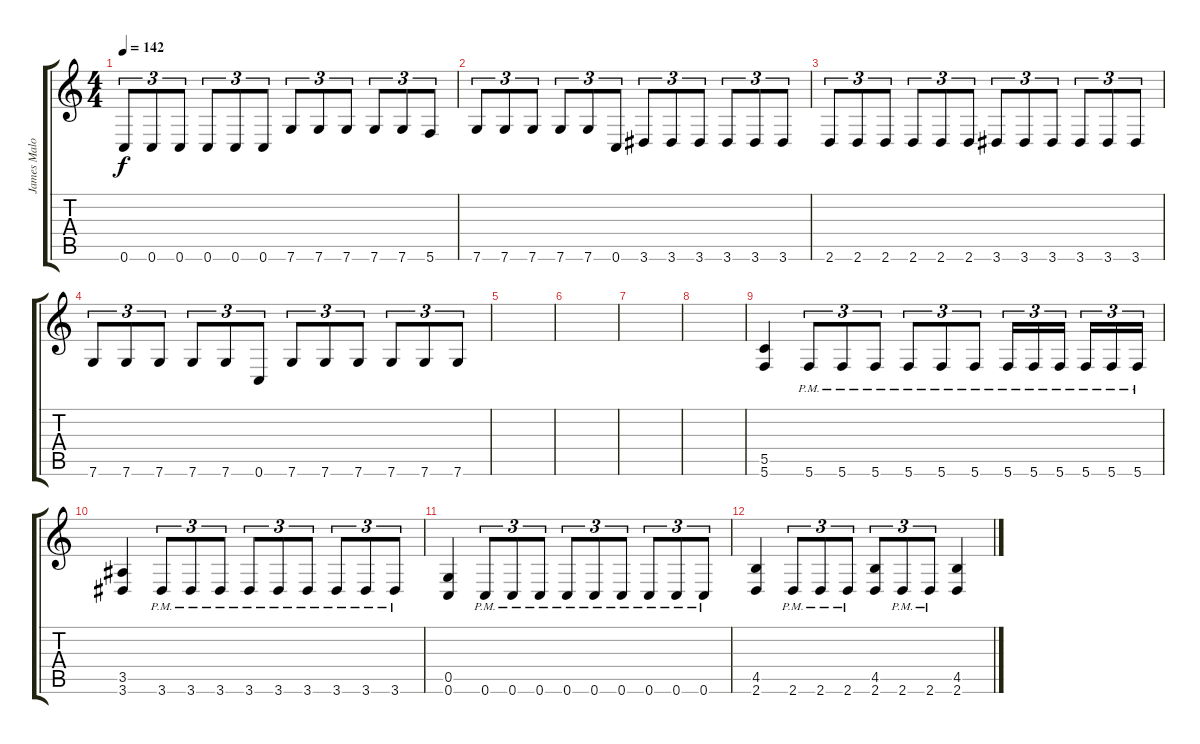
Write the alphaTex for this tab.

\track ("James Malone Backing" "James Malo") {instrument distortionguitar}
\staff {score tabs}
\tuning (D4 A3 F3 C3 G2 C2) {hide}
\ts (4 4)
\tempo 142
\clef g2
\ks c
0.6.8{tu (3 2) dy f} 0.6.8{tu (3 2)} 0.6.8{tu (3 2)} 0.6.8{tu (3 2)} 0.6.8{tu (3 2)} 0.6.8{tu (3 2)} 7.6.8{tu (3 2)} 7.6.8{tu (3 2)} 7.6.8{tu (3 2)} 7.6.8{tu (3 2)} 7.6.8{tu (3 2)} 5.6.8{tu (3 2)} |
7.6.8{tu (3 2)} 7.6.8{tu (3 2)} 7.6.8{tu (3 2)} 7.6.8{tu (3 2)} 7.6.8{tu (3 2)} 0.6.8{tu (3 2)} 3.6.8{tu (3 2)} 3.6.8{tu (3 2)} 3.6.8{tu (3 2)} 3.6.8{tu (3 2)} 3.6.8{tu (3 2)} 3.6.8{tu (3 2)} |
2.6.8{tu (3 2)} 2.6.8{tu (3 2)} 2.6.8{tu (3 2)} 2.6.8{tu (3 2)} 2.6.8{tu (3 2)} 2.6.8{tu (3 2)} 3.6.8{tu (3 2)} 3.6.8{tu (3 2)} 3.6.8{tu (3 2)} 3.6.8{tu (3 2)} 3.6.8{tu (3 2)} 3.6.8{tu (3 2)} |
7.6.8{tu (3 2)} 7.6.8{tu (3 2)} 7.6.8{tu (3 2)} 7.6.8{tu (3 2)} 7.6.8{tu (3 2)} 0.6.8{tu (3 2)} 7.6.8{tu (3 2)} 7.6.8{tu (3 2)} 7.6.8{tu (3 2)} 7.6.8{tu (3 2)} 7.6.8{tu (3 2)} 7.6.8{tu (3 2)} |
|
|
|
|
(5.5 5.6).4 5.6{pm}.8{tu (3 2)} 5.6{pm}.8{tu (3 2)} 5.6{pm}.8{tu (3 2)} 5.6{pm}.8{tu (3 2)} 5.6{pm}.8{tu (3 2)} 5.6{pm}.8{tu (3 2)} 5.6{pm}.16{tu (3 2)} 5.6{pm}.16{tu (3 2)} 5.6{pm}.16{tu (3 2) beam splitsecondary} 5.6{pm}.16{tu (3 2)} 5.6{pm}.16{tu (3 2)} 5.6{pm}.16{tu (3 2)} |
(3.5 3.6).4 3.6{pm}.8{tu (3 2)} 3.6{pm}.8{tu (3 2)} 3.6{pm}.8{tu (3 2)} 3.6{pm}.8{tu (3 2)} 3.6{pm}.8{tu (3 2)} 3.6{pm}.8{tu (3 2)} 3.6{pm}.8{tu (3 2)} 3.6{pm}.8{tu (3 2)} 3.6{pm}.8{tu (3 2)} |
(0.5 0.6).4 0.6{pm}.8{tu (3 2)} 0.6{pm}.8{tu (3 2)} 0.6{pm}.8{tu (3 2)} 0.6{pm}.8{tu (3 2)} 0.6{pm}.8{tu (3 2)} 0.6{pm}.8{tu (3 2)} 0.6{pm}.8{tu (3 2)} 0.6{pm}.8{tu (3 2)} 0.6{pm}.8{tu (3 2)} |
(4.5 2.6).4 2.6{pm}.8{tu (3 2)} 2.6{pm}.8{tu (3 2)} 2.6{pm}.8{tu (3 2)} (4.5 2.6).8{tu (3 2)} 2.6{pm}.8{tu (3 2)} 2.6{pm}.8{tu (3 2)} (4.5 2.6).4
